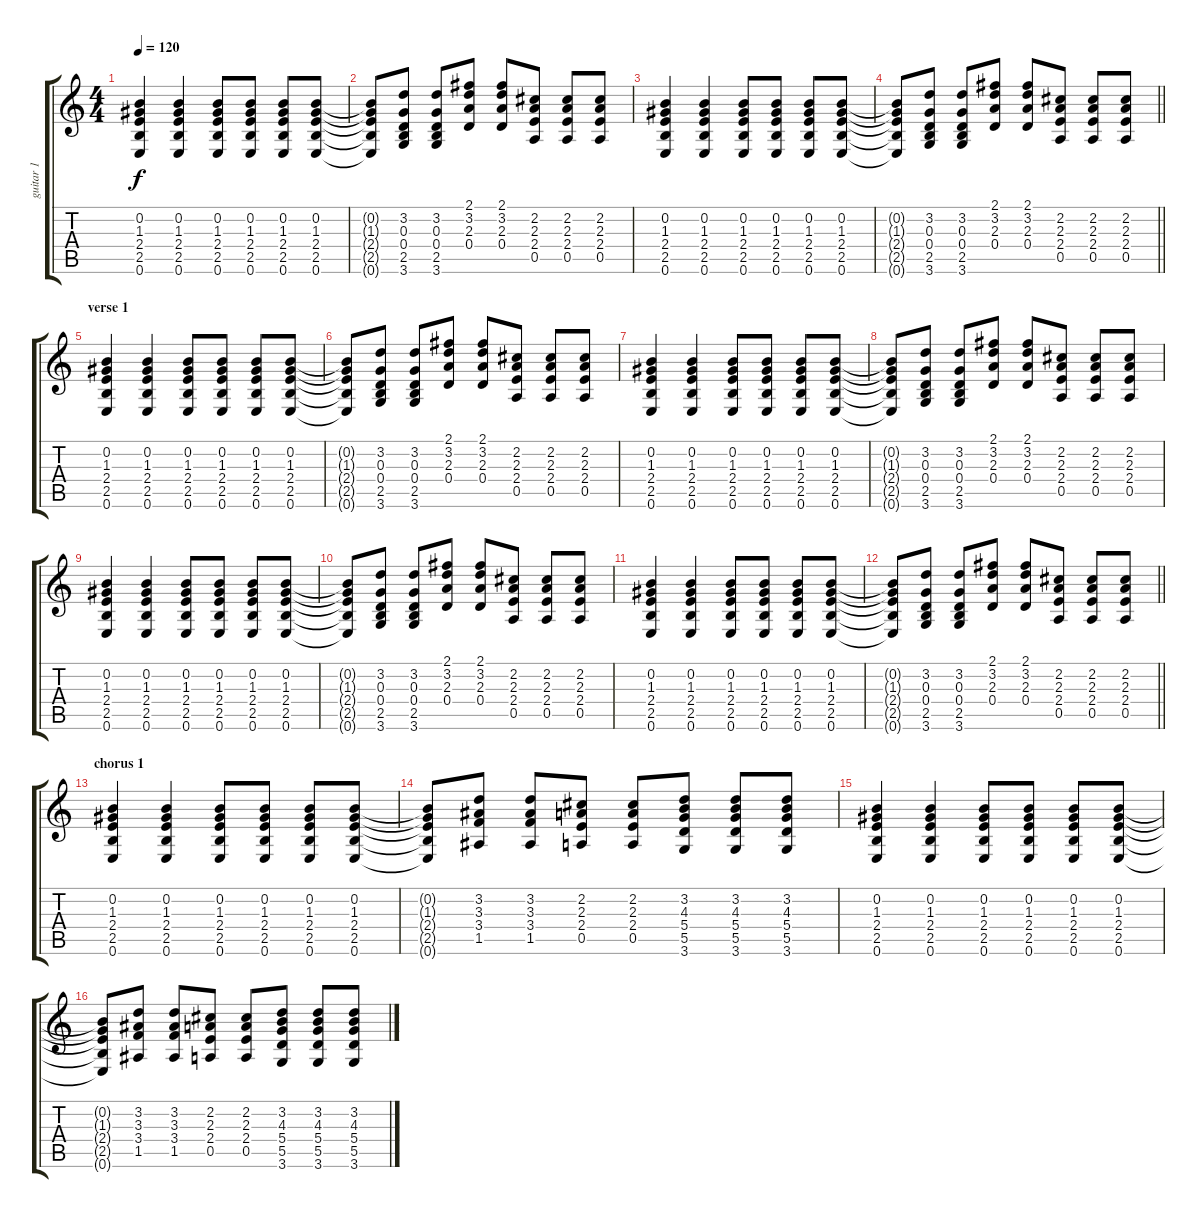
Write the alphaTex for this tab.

\track ("guitar 1" "guitar 1") {instrument overdrivenguitar}
\staff {score tabs}
\tuning (E4 B3 G3 D3 A2 E2) {hide}
\ts (4 4)
\tempo 120
\clef g2
\ks c
(0.2 1.3 2.4 2.5 0.6).4{dy f} (0.2 1.3 2.4 2.5 0.6).4 (0.2 1.3 2.4 2.5 0.6).8 (0.2 1.3 2.4 2.5 0.6).8 (0.2 1.3 2.4 2.5 0.6).8 (0.2 1.3 2.4 2.5 0.6).8 |
(0.2{t} 1.3{t} 2.4{t} 2.5{t} 0.6{t}).8 (3.2 0.3 0.4 2.5 3.6).8 (3.2 0.3 0.4 2.5 3.6).8 (2.1 3.2 2.3 0.4).8 (2.1 3.2 2.3 0.4).8 (2.2 2.3 2.4 0.5).8 (2.2 2.3 2.4 0.5).8 (2.2 2.3 2.4 0.5).8 |
(0.2 1.3 2.4 2.5 0.6).4 (0.2 1.3 2.4 2.5 0.6).4 (0.2 1.3 2.4 2.5 0.6).8 (0.2 1.3 2.4 2.5 0.6).8 (0.2 1.3 2.4 2.5 0.6).8 (0.2 1.3 2.4 2.5 0.6).8 |
\barLineRight lightlight
(0.2{t} 1.3{t} 2.4{t} 2.5{t} 0.6{t}).8 (3.2 0.3 0.4 2.5 3.6).8 (3.2 0.3 0.4 2.5 3.6).8 (2.1 3.2 2.3 0.4).8 (2.1 3.2 2.3 0.4).8 (2.2 2.3 2.4 0.5).8 (2.2 2.3 2.4 0.5).8 (2.2 2.3 2.4 0.5).8 |
\section ("" "verse 1")
(0.2 1.3 2.4 2.5 0.6).4 (0.2 1.3 2.4 2.5 0.6).4 (0.2 1.3 2.4 2.5 0.6).8 (0.2 1.3 2.4 2.5 0.6).8 (0.2 1.3 2.4 2.5 0.6).8 (0.2 1.3 2.4 2.5 0.6).8 |
(0.2{t} 1.3{t} 2.4{t} 2.5{t} 0.6{t}).8 (3.2 0.3 0.4 2.5 3.6).8 (3.2 0.3 0.4 2.5 3.6).8 (2.1 3.2 2.3 0.4).8 (2.1 3.2 2.3 0.4).8 (2.2 2.3 2.4 0.5).8 (2.2 2.3 2.4 0.5).8 (2.2 2.3 2.4 0.5).8 |
(0.2 1.3 2.4 2.5 0.6).4 (0.2 1.3 2.4 2.5 0.6).4 (0.2 1.3 2.4 2.5 0.6).8 (0.2 1.3 2.4 2.5 0.6).8 (0.2 1.3 2.4 2.5 0.6).8 (0.2 1.3 2.4 2.5 0.6).8 |
(0.2{t} 1.3{t} 2.4{t} 2.5{t} 0.6{t}).8 (3.2 0.3 0.4 2.5 3.6).8 (3.2 0.3 0.4 2.5 3.6).8 (2.1 3.2 2.3 0.4).8 (2.1 3.2 2.3 0.4).8 (2.2 2.3 2.4 0.5).8 (2.2 2.3 2.4 0.5).8 (2.2 2.3 2.4 0.5).8 |
(0.2 1.3 2.4 2.5 0.6).4 (0.2 1.3 2.4 2.5 0.6).4 (0.2 1.3 2.4 2.5 0.6).8 (0.2 1.3 2.4 2.5 0.6).8 (0.2 1.3 2.4 2.5 0.6).8 (0.2 1.3 2.4 2.5 0.6).8 |
(0.2{t} 1.3{t} 2.4{t} 2.5{t} 0.6{t}).8 (3.2 0.3 0.4 2.5 3.6).8 (3.2 0.3 0.4 2.5 3.6).8 (2.1 3.2 2.3 0.4).8 (2.1 3.2 2.3 0.4).8 (2.2 2.3 2.4 0.5).8 (2.2 2.3 2.4 0.5).8 (2.2 2.3 2.4 0.5).8 |
(0.2 1.3 2.4 2.5 0.6).4 (0.2 1.3 2.4 2.5 0.6).4 (0.2 1.3 2.4 2.5 0.6).8 (0.2 1.3 2.4 2.5 0.6).8 (0.2 1.3 2.4 2.5 0.6).8 (0.2 1.3 2.4 2.5 0.6).8 |
\barLineRight lightlight
(0.2{t} 1.3{t} 2.4{t} 2.5{t} 0.6{t}).8 (3.2 0.3 0.4 2.5 3.6).8 (3.2 0.3 0.4 2.5 3.6).8 (2.1 3.2 2.3 0.4).8 (2.1 3.2 2.3 0.4).8 (2.2 2.3 2.4 0.5).8 (2.2 2.3 2.4 0.5).8 (2.2 2.3 2.4 0.5).8 |
\section ("" "chorus 1")
(0.2 1.3 2.4 2.5 0.6).4 (0.2 1.3 2.4 2.5 0.6).4 (0.2 1.3 2.4 2.5 0.6).8 (0.2 1.3 2.4 2.5 0.6).8 (0.2 1.3 2.4 2.5 0.6).8 (0.2 1.3 2.4 2.5 0.6).8 |
(0.2{t} 1.3{t} 2.4{t} 2.5{t} 0.6{t}).8 (3.2 3.3 3.4 1.5).8 (3.2 3.3 3.4 1.5).8 (2.2 2.3 2.4 0.5).8 (2.2 2.3 2.4 0.5).8 (3.2 4.3 5.4 5.5 3.6).8 (3.2 4.3 5.4 5.5 3.6).8 (3.2 4.3 5.4 5.5 3.6).8 |
(0.2 1.3 2.4 2.5 0.6).4 (0.2 1.3 2.4 2.5 0.6).4 (0.2 1.3 2.4 2.5 0.6).8 (0.2 1.3 2.4 2.5 0.6).8 (0.2 1.3 2.4 2.5 0.6).8 (0.2 1.3 2.4 2.5 0.6).8 |
(0.2{t} 1.3{t} 2.4{t} 2.5{t} 0.6{t}).8 (3.2 3.3 3.4 1.5).8 (3.2 3.3 3.4 1.5).8 (2.2 2.3 2.4 0.5).8 (2.2 2.3 2.4 0.5).8 (3.2 4.3 5.4 5.5 3.6).8 (3.2 4.3 5.4 5.5 3.6).8 (3.2 4.3 5.4 5.5 3.6).8
